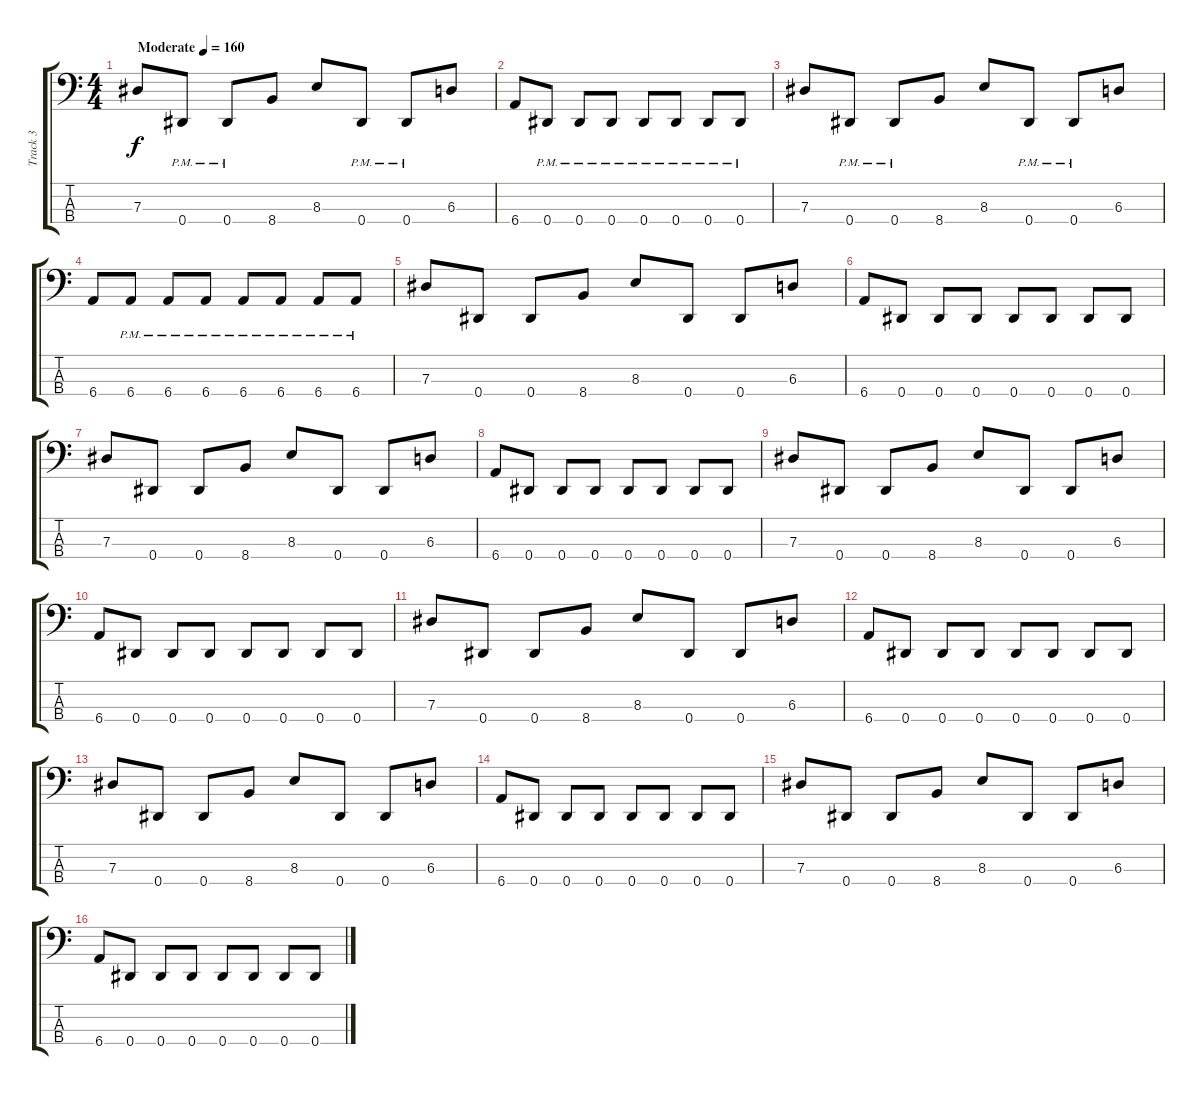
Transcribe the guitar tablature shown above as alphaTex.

\track ("Track 3" "Track 3") {instrument electricbasspick}
\staff {score tabs}
\tuning (Gb2 Db2 Ab1 Eb1) {hide}
\ts (4 4)
\tempo (160 "Moderate")
\clef f4
\ks c
7.3.8{dy f instrument electricbasspick} 0.4{pm}.8 0.4{pm}.8 8.4.8 8.3.8 0.4{pm}.8 0.4{pm}.8 6.3.8 |
6.4.8 0.4{pm}.8 0.4{pm}.8 0.4{pm}.8 0.4{pm}.8 0.4{pm}.8 0.4{pm}.8 0.4{pm}.8 |
7.3.8 0.4{pm}.8 0.4{pm}.8 8.4.8 8.3.8 0.4{pm}.8 0.4{pm}.8 6.3.8 |
6.4.8 6.4{pm}.8 6.4{pm}.8 6.4{pm}.8 6.4{pm}.8 6.4{pm}.8 6.4{pm}.8 6.4{pm}.8 |
7.3.8 0.4.8 0.4.8 8.4.8 8.3.8 0.4.8 0.4.8 6.3.8 |
6.4.8 0.4.8 0.4.8 0.4.8 0.4.8 0.4.8 0.4.8 0.4.8 |
7.3.8 0.4.8 0.4.8 8.4.8 8.3.8 0.4.8 0.4.8 6.3.8 |
6.4.8 0.4.8 0.4.8 0.4.8 0.4.8 0.4.8 0.4.8 0.4.8 |
7.3.8 0.4.8 0.4.8 8.4.8 8.3.8 0.4.8 0.4.8 6.3.8 |
6.4.8 0.4.8 0.4.8 0.4.8 0.4.8 0.4.8 0.4.8 0.4.8 |
7.3.8 0.4.8 0.4.8 8.4.8 8.3.8 0.4.8 0.4.8 6.3.8 |
6.4.8 0.4.8 0.4.8 0.4.8 0.4.8 0.4.8 0.4.8 0.4.8 |
7.3.8 0.4.8 0.4.8 8.4.8 8.3.8 0.4.8 0.4.8 6.3.8 |
6.4.8 0.4.8 0.4.8 0.4.8 0.4.8 0.4.8 0.4.8 0.4.8 |
7.3.8 0.4.8 0.4.8 8.4.8 8.3.8 0.4.8 0.4.8 6.3.8 |
6.4.8 0.4.8 0.4.8 0.4.8 0.4.8 0.4.8 0.4.8 0.4.8
